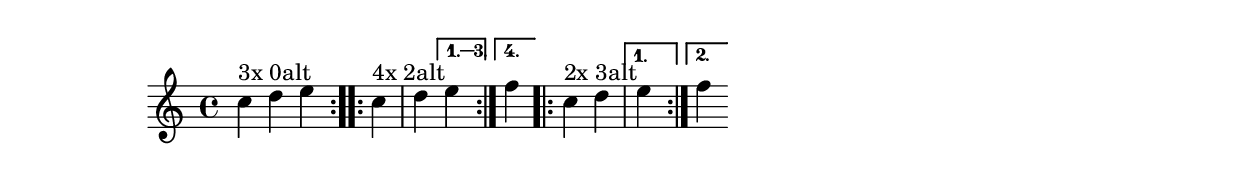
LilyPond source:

\version "2.7.39"

\header{
  texidoc="
Volta (Semi folded) behavior.  Voltas can start on non-barline moments.
If they don't barlines should still be shown.
"
}

%%  no alts.

\context Voice \relative c'' {
  %% repeat non aligning with barlines.
  \repeat volta 3 { c^"3x 0alt" d e }
  %% less alts than body
  \repeat volta 4 { c^"4x 2alt" d } \alternative { e f }
  %% more alts than body
  \repeat volta 2 { c^"2x 3alt" d } \alternative { e f g }
}


